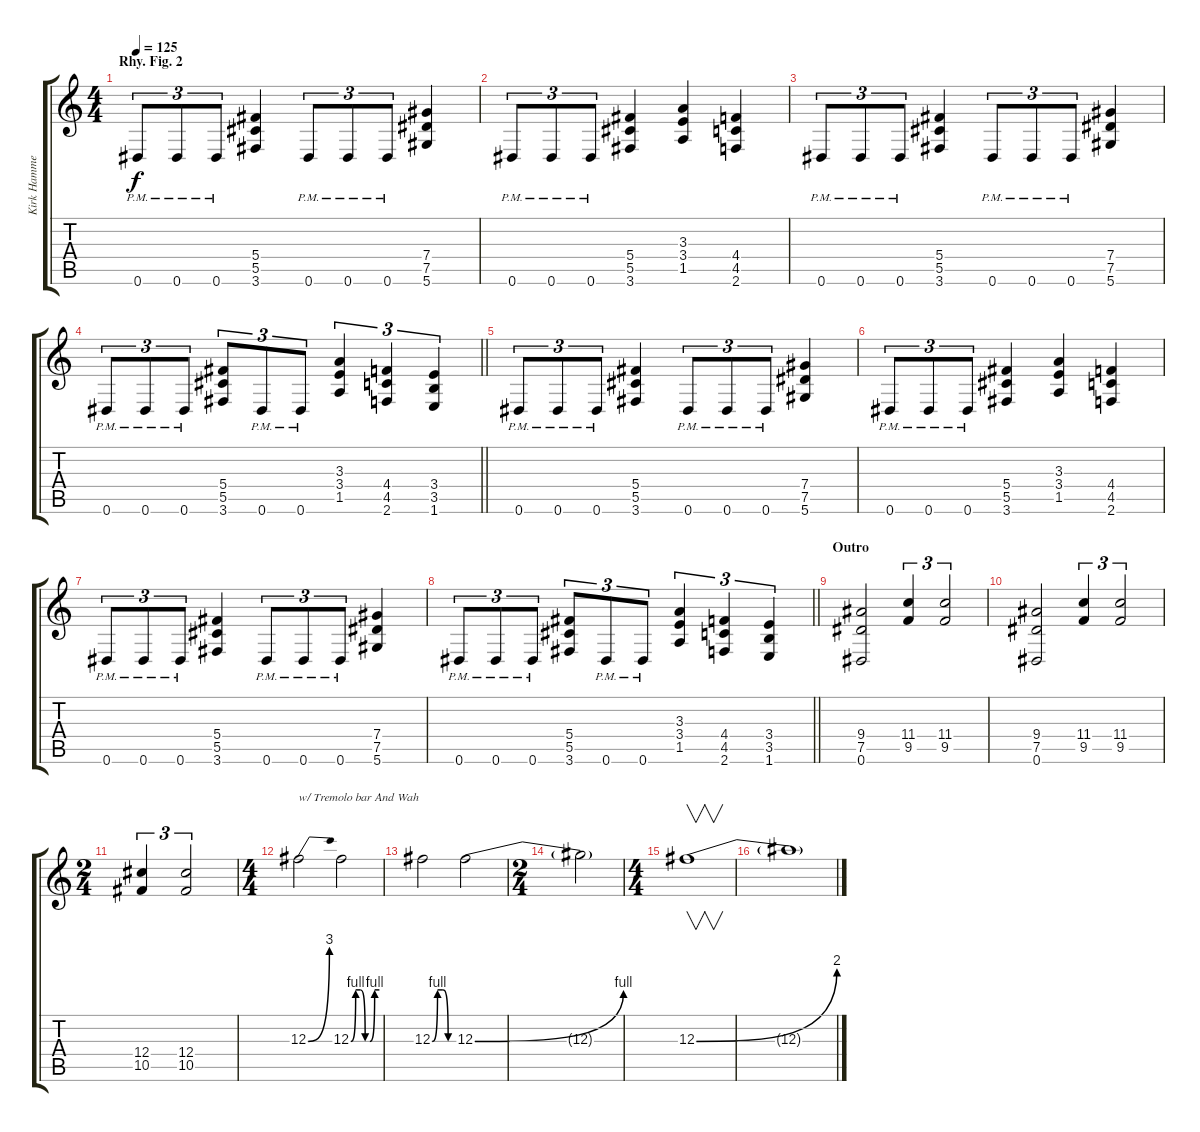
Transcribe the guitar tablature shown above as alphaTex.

\track ("Kirk Hammett (Guitar)" "Kirk Hamme") {mute instrument distortionguitar}
\staff {score tabs}
\tuning (Eb4 Bb3 Gb3 Db3 Ab2 Eb2) {hide}
\ts (4 4)
\section ("" "Rhy. Fig. 2")
\tempo 125
\clef g2
\ks c
0.6{pm}.8{tu (3 2) dy f} 0.6{pm}.8{tu (3 2)} 0.6{pm}.8{tu (3 2)} (5.4 5.5 3.6).4 0.6{pm}.8{tu (3 2)} 0.6{pm}.8{tu (3 2)} 0.6{pm}.8{tu (3 2)} (7.4 7.5 5.6).4 |
0.6{pm}.8{tu (3 2)} 0.6{pm}.8{tu (3 2)} 0.6{pm}.8{tu (3 2)} (5.4 5.5 3.6).4 (3.3 3.4 1.5).4 (4.4 4.5 2.6).4 |
0.6{pm}.8{tu (3 2)} 0.6{pm}.8{tu (3 2)} 0.6{pm}.8{tu (3 2)} (5.4 5.5 3.6).4 0.6{pm}.8{tu (3 2)} 0.6{pm}.8{tu (3 2)} 0.6{pm}.8{tu (3 2)} (7.4 7.5 5.6).4 |
\barLineRight lightlight
0.6{pm}.8{tu (3 2)} 0.6{pm}.8{tu (3 2)} 0.6{pm}.8{tu (3 2)} (5.4 5.5 3.6).8{tu (3 2)} 0.6{pm}.8{tu (3 2)} 0.6{pm}.8{tu (3 2)} (3.3 3.4 1.5).4{tu (3 2)} (4.4 4.5 2.6).4{tu (3 2)} (3.4 3.5 1.6).4{tu (3 2)} |
0.6{pm}.8{tu (3 2)} 0.6{pm}.8{tu (3 2)} 0.6{pm}.8{tu (3 2)} (5.4 5.5 3.6).4 0.6{pm}.8{tu (3 2)} 0.6{pm}.8{tu (3 2)} 0.6{pm}.8{tu (3 2)} (7.4 7.5 5.6).4 |
0.6{pm}.8{tu (3 2)} 0.6{pm}.8{tu (3 2)} 0.6{pm}.8{tu (3 2)} (5.4 5.5 3.6).4 (3.3 3.4 1.5).4 (4.4 4.5 2.6).4 |
0.6{pm}.8{tu (3 2)} 0.6{pm}.8{tu (3 2)} 0.6{pm}.8{tu (3 2)} (5.4 5.5 3.6).4 0.6{pm}.8{tu (3 2)} 0.6{pm}.8{tu (3 2)} 0.6{pm}.8{tu (3 2)} (7.4 7.5 5.6).4 |
\barLineRight lightlight
0.6{pm}.8{tu (3 2)} 0.6{pm}.8{tu (3 2)} 0.6{pm}.8{tu (3 2)} (5.4 5.5 3.6).8{tu (3 2)} 0.6{pm}.8{tu (3 2)} 0.6{pm}.8{tu (3 2)} (3.3 3.4 1.5).4{tu (3 2)} (4.4 4.5 2.6).4{tu (3 2)} (3.4 3.5 1.6).4{tu (3 2)} |
\section ("" "Outro")
(9.4 7.5 0.6).2 (11.4 9.5).4{tu (3 2)} (11.4 9.5).2{tu (3 2)} |
(9.4 7.5 0.6).2 (11.4 9.5).4{tu (3 2)} (11.4 9.5).2{tu (3 2)} |
\ts (2 4)
(12.4 10.5).4{tu (3 2)} (12.4 10.5).2{tu (3 2)} |
\ts (4 4)
12.3{be (bend 0 0 60 12)}.2{txt "w/ Tremolo bar And Wah"} 12.3{be (custom 0 0 10 4 20 4 30 0 40 0 50 4 60 4)}.2 |
12.3{be (custom 0 0 15 4 30 4 45 0 60 0)}.2 12.3{be (bend 0 0 60 4)}.2 |
\ts (2 4)
12.3{t}.2 |
\ts (4 4)
12.3{be (bend 0 0 60 8)}.1{v} |
12.3{t}.1
